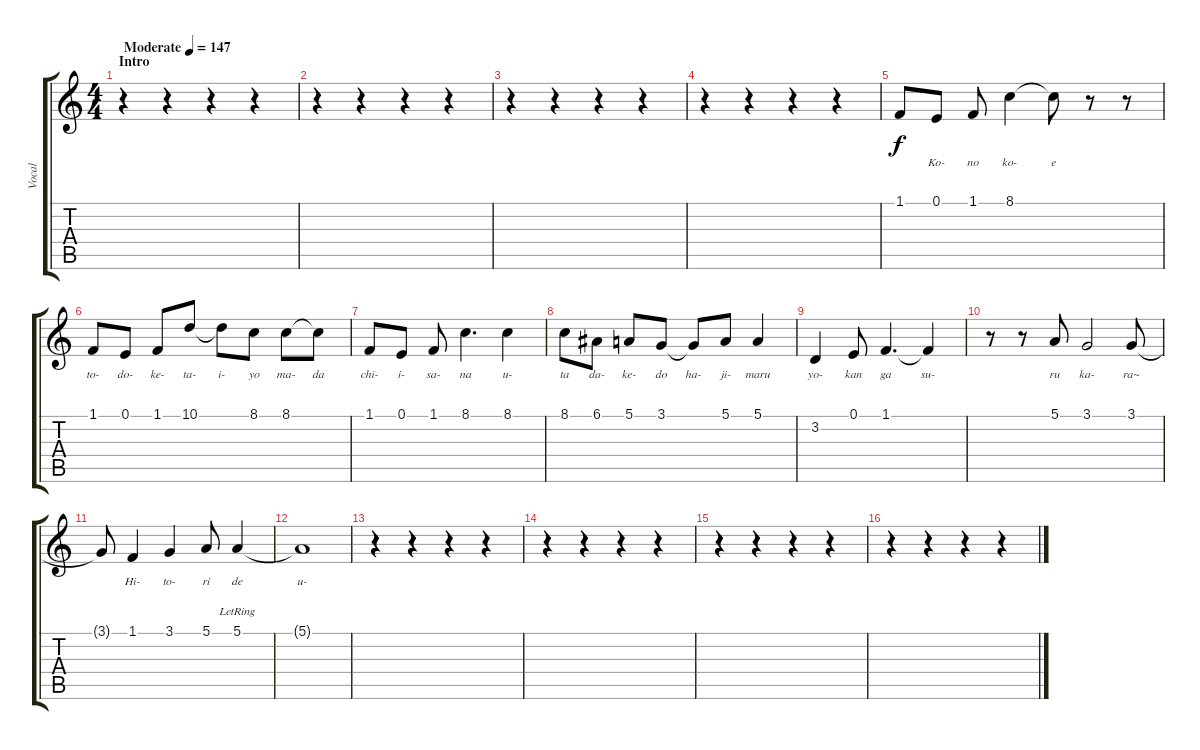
\track ("Vocal" "Vocal") {instrument clarinet}
\staff {score tabs}
\tuning (E4 B3 G3 D3 A2 E2) {hide}
\ts (4 4)
\section ("" "Intro")
\tempo (147 "Moderate")
\clef g2
\ks c
r.4{dy f instrument clarinet} r.4 r.4 r.4 |
r.4 r.4 r.4 r.4 |
r.4 r.4 r.4 r.4 |
r.4 r.4 r.4 r.4 |
1.1.8{lyrics (0 "") lyrics (1 "") lyrics (2 "") lyrics (3 "") lyrics (4 "")} 0.1.8{lyrics (0 "Ko-") lyrics (1 "") lyrics (2 "") lyrics (3 "") lyrics (4 "")} 1.1.8{lyrics (0 "no") lyrics (1 "") lyrics (2 "") lyrics (3 "") lyrics (4 "")} 8.1.4{lyrics (0 "ko-") lyrics (1 "") lyrics (2 "") lyrics (3 "") lyrics (4 "")} 8.1{t}.8{lyrics (0 "e") lyrics (1 "") lyrics (2 "") lyrics (3 "") lyrics (4 "")} r.8 r.8 |
1.1.8{lyrics (0 "to-") lyrics (1 "") lyrics (2 "") lyrics (3 "") lyrics (4 "")} 0.1.8{lyrics (0 "do-") lyrics (1 "") lyrics (2 "") lyrics (3 "") lyrics (4 "")} 1.1.8{lyrics (0 "ke-") lyrics (1 "") lyrics (2 "") lyrics (3 "") lyrics (4 "")} 10.1.8{lyrics (0 "ta-") lyrics (1 "") lyrics (2 "") lyrics (3 "") lyrics (4 "")} 10.1{t}.8{lyrics (0 "i-") lyrics (1 "") lyrics (2 "") lyrics (3 "") lyrics (4 "")} 8.1.8{lyrics (0 "yo") lyrics (1 "") lyrics (2 "") lyrics (3 "") lyrics (4 "")} 8.1.8{lyrics (0 "ma-") lyrics (1 "") lyrics (2 "") lyrics (3 "") lyrics (4 "")} 8.1{t}.8{lyrics (0 "da") lyrics (1 "") lyrics (2 "") lyrics (3 "") lyrics (4 "")} |
1.1.8{lyrics (0 "chi-") lyrics (1 "") lyrics (2 "") lyrics (3 "") lyrics (4 "")} 0.1.8{lyrics (0 "i-") lyrics (1 "") lyrics (2 "") lyrics (3 "") lyrics (4 "")} 1.1.8{lyrics (0 "sa-") lyrics (1 "") lyrics (2 "") lyrics (3 "") lyrics (4 "")} 8.1.4{d lyrics (0 "na") lyrics (1 "") lyrics (2 "") lyrics (3 "") lyrics (4 "")} 8.1.4{lyrics (0 "u-") lyrics (1 "") lyrics (2 "") lyrics (3 "") lyrics (4 "")} |
8.1.8{lyrics (0 "ta") lyrics (1 "") lyrics (2 "") lyrics (3 "") lyrics (4 "")} 6.1.8{lyrics (0 "da-") lyrics (1 "") lyrics (2 "") lyrics (3 "") lyrics (4 "")} 5.1.8{lyrics (0 "ke-") lyrics (1 "") lyrics (2 "") lyrics (3 "") lyrics (4 "")} 3.1.8{lyrics (0 "do") lyrics (1 "") lyrics (2 "") lyrics (3 "") lyrics (4 "")} 3.1{t}.8{lyrics (0 "ha-") lyrics (1 "") lyrics (2 "") lyrics (3 "") lyrics (4 "")} 5.1.8{lyrics (0 "ji-") lyrics (1 "") lyrics (2 "") lyrics (3 "") lyrics (4 "")} 5.1.4{lyrics (0 "maru") lyrics (1 "") lyrics (2 "") lyrics (3 "") lyrics (4 "")} |
3.2.4{lyrics (0 "yo-") lyrics (1 "") lyrics (2 "") lyrics (3 "") lyrics (4 "")} 0.1.8{lyrics (0 "kan") lyrics (1 "") lyrics (2 "") lyrics (3 "") lyrics (4 "")} 1.1.4{d lyrics (0 "ga") lyrics (1 "") lyrics (2 "") lyrics (3 "") lyrics (4 "")} 1.1{t}.4{lyrics (0 "su-") lyrics (1 "") lyrics (2 "") lyrics (3 "") lyrics (4 "")} |
r.8 r.8 5.1.8{lyrics (0 "ru") lyrics (1 "") lyrics (2 "") lyrics (3 "") lyrics (4 "")} 3.1.2{lyrics (0 "ka-") lyrics (1 "") lyrics (2 "") lyrics (3 "") lyrics (4 "")} 3.1.8{lyrics (0 "ra~") lyrics (1 "") lyrics (2 "") lyrics (3 "") lyrics (4 "")} |
3.1{t}.8{lyrics (0 "") lyrics (1 "") lyrics (2 "") lyrics (3 "") lyrics (4 "")} 1.1.4{lyrics (0 "Hi-") lyrics (1 "") lyrics (2 "") lyrics (3 "") lyrics (4 "")} 3.1.4{lyrics (0 "to-") lyrics (1 "") lyrics (2 "") lyrics (3 "") lyrics (4 "")} 5.1.8{lyrics (0 "ri") lyrics (1 "") lyrics (2 "") lyrics (3 "") lyrics (4 "")} 5.1{lr}.4{lyrics (0 "de") lyrics (1 "") lyrics (2 "") lyrics (3 "") lyrics (4 "")} |
5.1{t}.1{lyrics (0 "u-") lyrics (1 "") lyrics (2 "") lyrics (3 "") lyrics (4 "")} |
r.4 r.4 r.4 r.4 |
r.4 r.4 r.4 r.4 |
r.4 r.4 r.4 r.4 |
r.4 r.4 r.4 r.4
